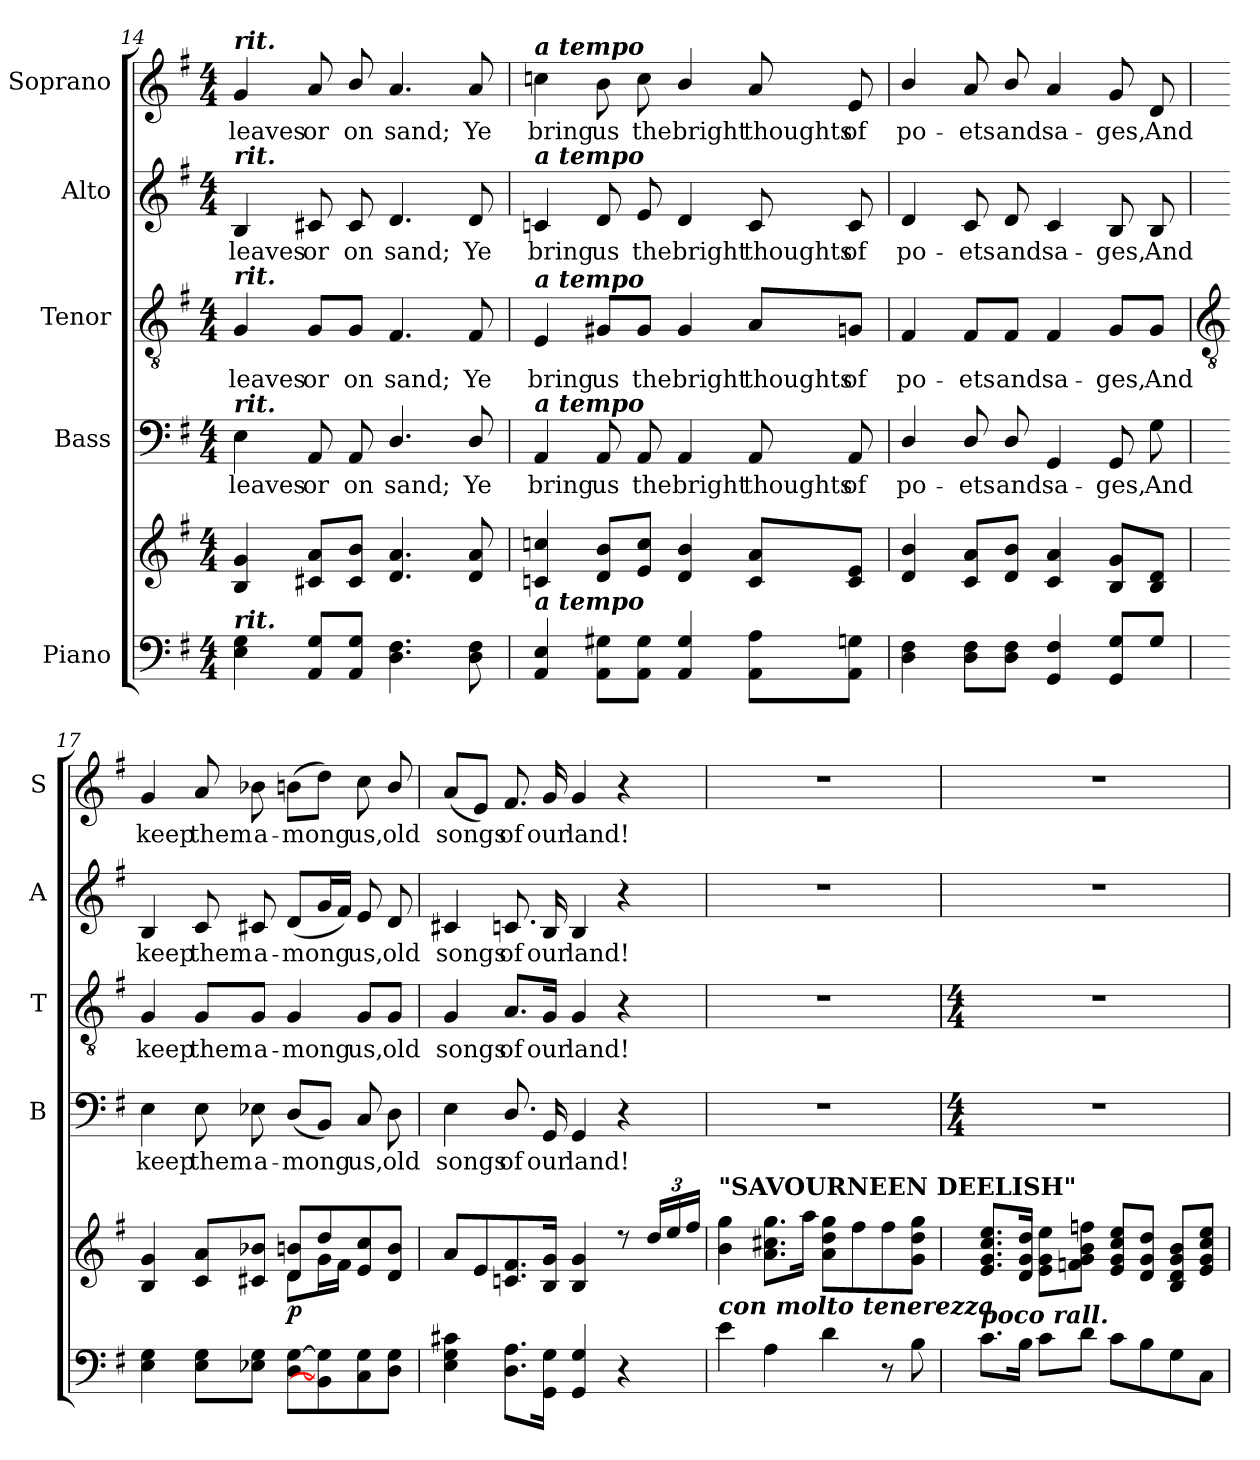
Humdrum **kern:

**kern	**kern	**dynam	**kern	**text	**kern	**text	**kern	**text	**kern	**text
*part5	*part5	*part5	*part4	*part4	*part3	*part3	*part2	*part2	*part1	*part1
*staff6	*staff5	*staff5/6	*staff4	*staff4	*staff3	*staff3	*staff2	*staff2	*staff1	*staff1
*I"Piano	*	*	*I"Bass	*	*I"Tenor	*	*I"Alto	*	*I"Soprano	*
*	*	*	*I'B	*	*I'T	*	*I'A	*	*I'S	*
!!LO:LB:g=z
*clefF4	*clefG2	*	*clefF4	*	*clefGv2	*	*clefG2	*	*clefG2	*
*k[f#]	*k[f#]	*	*k[f#]	*	*k[f#]	*	*k[f#]	*	*k[f#]	*
*G:	*G:	*	*G:	*	*G:	*	*G:	*	*G:	*
*M4/4	*M4/4	*	*M4/4	*	*M4/4	*	*M4/4	*	*M4/4	*
=14	=14	=14	=14	=14	=14	=14	=14	=14	=14	=14
!	!	!	!	!	!	!	!	!	!LO:TX:a:Bi:t=rit.	!
!	!	!	!	!	!	!	!LO:TX:a:Bi:t=rit.	!	!	!
!	!	!	!	!	!LO:TX:a:Bi:t=rit.	!	!	!	!	!
!	!	!	!LO:TX:a:Bi:t=rit.	!	!	!	!	!	!	!
!LO:TX:a:Bi:t=rit.	!	!	!	!	!	!	!	!	!	!
!	!	!	!	!LO:LY:b	!	!LO:LY:b	!	!LO:LY:b	!	!LO:LY:b
4E 4G	4B 4g	.	4E	leaves	4G	leaves	4B	leaves	4g	leaves
!	!	!	!	!LO:LY:b	!	!LO:LY:b	!	!LO:LY:b	!	!LO:LY:b
8AA 8GL	8c#X 8aL	.	8AA	or	8G/L	or	8c#X	or	8a	or
!	!	!	!	!LO:LY:b	!	!LO:LY:b	!	!LO:LY:b	!	!LO:LY:b
8AA/ 8G/J	8c#/ 8b/J	.	8AA/	on	8G/J	on	8c#/	on	8b/	on
!	!	!	!	!LO:LY:b	!	!LO:LY:b	!	!LO:LY:b	!	!LO:LY:b
4.D\ 4.F#\	4.d 4.a	.	4.D/	sand;	4.F#	sand;	4.d	sand;	4.a	sand;
!	!	!	!	!LO:LY:b	!	!LO:LY:b	!	!LO:LY:b	!	!LO:LY:b
8D\ 8F#\	8d 8a	.	8D/	Ye	8F#	Ye	8d	Ye	8a	Ye
=15	=15	=15	=15	=15	=15	=15	=15	=15	=15	=15
!	!	!	!	!	!	!	!	!	!LO:TX:a:Bi:t=a tempo	!
!	!	!	!	!	!	!	!LO:TX:a:Bi:t=a tempo	!	!	!
!	!	!	!	!	!LO:TX:a:Bi:t=a tempo	!	!	!	!	!
!	!	!	!LO:TX:a:Bi:t=a tempo	!	!	!	!	!	!	!
!LO:TX:a:Bi:t=a tempo	!	!	!	!	!	!	!	!	!	!
!	!	!	!	!LO:LY:b	!	!LO:LY:b	!	!LO:LY:b	!	!LO:LY:b
4AA 4E	4cn 4ccn	.	4AA	bring	4E	bring	4cn	bring	4ccn	bring
!	!	!	!	!LO:LY:b	!	!LO:LY:b	!	!LO:LY:b	!	!LO:LY:b
8AA 8G#XL	8d 8bL	.	8AA	us	8G#X/L	us	8d	us	8b	us
!	!	!	!	!LO:LY:b	!	!LO:LY:b	!	!LO:LY:b	!	!LO:LY:b
8AA 8G#J	8e 8ccJ	.	8AA	the	8G#/J	the	8e	the	8cc	the
!	!	!	!	!LO:LY:b	!	!LO:LY:b	!	!LO:LY:b	!	!LO:LY:b
4AA/ 4G#/	4d/ 4b/	.	4AA/	bright	4G#/	bright	4d/	bright	4b/	bright
!	!	!	!	!LO:LY:b	!	!LO:LY:b	!	!LO:LY:b	!	!LO:LY:b
8AA 8AL	8c 8aL	.	8AA	thoughts	8A/L	thoughts	8c	thoughts	8a	thoughts
!	!	!	!	!LO:LY:b	!	!LO:LY:b	!	!LO:LY:b	!	!LO:LY:b
8AA 8GnJ	8c 8eJ	.	8AA	of	8Gn/J	of	8c	of	8e	of
=16	=16	=16	=16	=16	=16	=16	=16	=16	=16	=16
!	!	!	!	!LO:LY:b	!	!LO:LY:b	!	!LO:LY:b	!	!LO:LY:b
4D\ 4F#\	4d/ 4b/	.	4D/	po-	4F#	po-	4d	po-	4b/	po-
!	!	!	!	!LO:LY:b	!	!LO:LY:b	!	!LO:LY:b	!	!LO:LY:b
8D\ 8F#\L	8c 8aL	.	8D/	-ets	8F#/L	-ets	8c	-ets	8a	-ets
!	!	!	!	!LO:LY:b	!	!LO:LY:b	!	!LO:LY:b	!	!LO:LY:b
8D\ 8F#\J	8d/ 8b/J	.	8D/	and	8F#/J	and	8d	and	8b/	and
!	!	!	!	!LO:LY:b	!	!LO:LY:b	!	!LO:LY:b	!	!LO:LY:b
4GG 4F#	4c 4a	.	4GG	sa-	4F#	sa-	4c	sa-	4a	sa-
!	!	!	!	!LO:LY:b	!	!LO:LY:b	!	!LO:LY:b	!	!LO:LY:b
8GG 8GL	8B 8gL	.	8GG	-ges,	8G/L	-ges,	8B	-ges,	8g	-ges,
!	!	!	!	!LO:LY:b	!	!LO:LY:b	!	!LO:LY:b	!	!LO:LY:b
8GJ	8B 8dJ	.	8G	And	8G/J	And	8B	And	8d	And
!!LO:LB:g=z
=17	=17	=17	=17	=17	=17	=17	=17	=17	=17	=17
*	*	*	*	*	*clefGv2	*	*	*	*	*
*	*^	*	*	*	*	*	*	*	*	*
!	!	!	!	!	!LO:LY:b	!	!LO:LY:b	!	!LO:LY:b	!	!LO:LY:b
4E 4G	4B 4g	2ryy	.	4E	keep	4G	keep	4B	keep	4g	keep
!	!	!	!	!	!LO:LY:b	!	!LO:LY:b	!	!LO:LY:b	!	!LO:LY:b
8E 8GL	8c 8aL	.	.	8E	them	8G/L	them	8c	them	8a	them
!	!	!	!	!	!LO:LY:b	!	!LO:LY:b	!	!LO:LY:b	!	!LO:LY:b
8E-X 8GJ	8c#X 8b-XJ	.	.	8E-X	a-	8G/J	a-	8c#X	a-	8b-X	a-
!	!	!	!LO:DY:b	!	!LO:LY:b	!	!LO:LY:b	!	!LO:LY:b	!	!LO:LY:b
[8D [8GL	8d 8bnL	8d\L	p	(<8DL	-mong	4G	-mong	(<8dL	-mong	(>8bnL	-mong
8BB] 8G]	8dd	16g\L	.	8BBJ)	.	.	.	16gL	.	8ddJ)	.
.	.	16f#\JJ	.	.	.	.	.	16f#JJ)	.	.	.
!	!	!	!	!	!LO:LY:b	!	!LO:LY:b	!	!LO:LY:b	!	!LO:LY:b
8C 8G	8e 8cc	4ryy	.	8C	us,	8G/L	us,	8e	us,	8cc	us,
!	!	!	!	!	!LO:LY:b	!	!LO:LY:b	!	!LO:LY:b	!	!LO:LY:b
8D 8GJ	8d/ 8b/J	.	.	8D	old	8G/J	old	8d	old	8b/	old
=18	=18	=18	=18	=18	=18	=18	=18	=18	=18	=18	=18
!	!	!	!	!	!LO:LY:b	!	!LO:LY:b	!	!LO:LY:b	!	!LO:LY:b
4E 4G 4c#X	8aL	1ryy	.	4E	songs	4G	songs	4c#X	songs	(<8aL	songs
.	8e	.	.	.	.	.	.	.	.	8eJ)	.
!	!	!	!	!	!LO:LY:b	!	!LO:LY:b	!	!LO:LY:b	!	!LO:LY:b
8.D\ 8.A\L	8.cn 8.f#	.	.	8.D/	of	8.A/L	of	8.cn	of	8.f#	of
!	!	!	!	!	!LO:LY:b	!	!LO:LY:b	!	!LO:LY:b	!	!LO:LY:b
16GG 16GJ	16B 16gJ	.	.	16GG	our	16G/Jk	our	16B	our	16g	our
!	!	!	!	!	!LO:LY:b	!	!LO:LY:b	!	!LO:LY:b	!	!LO:LY:b
4GG 4G	4B 4g	.	.	4GG	land!	4G	land!	4B	land!	4g	land!
4r	8r	.	.	4r	.	4r	.	4r	.	4r	.
.	24ddLL	.	.	.	.	.	.	.	.	.	.
.	24ee	.	.	.	.	.	.	.	.	.	.
.	24ff#JJ	.	.	.	.	.	.	.	.	.	.
*	*v	*v	*	*	*	*	*	*	*	*	*
=19	=19	=19	=19	=19	=19	=19	=19	=19	=19	=19
!	!LO:TX:a:B:t="SAVOURNEEN DEELISH"	!	!	!	!	!	!	!	!	!
!LO:TX:a:Bi:t=con molto tenerezza	!	!	!	!	!	!	!	!	!	!
4e	4b 4gg	.	1r	.	1r	.	1r	.	1r	.
4A	8.a 8.cc#X 8.ggL	.	.	.	.	.	.	.	.	.
.	16aaJ	.	.	.	.	.	.	.	.	.
4d	8a 8dd 8ggL	.	.	.	.	.	.	.	.	.
.	8ff#	.	.	.	.	.	.	.	.	.
8r	8ff#	.	.	.	.	.	.	.	.	.
8B	8g 8dd 8ggJ	.	.	.	.	.	.	.	.	.
!!LO:LB:g=z
=20	=20	=20	=20	=20	=20	=20	=20	=20	=20	=20
*	*	*	*M4/4	*	*M4/4	*	*	*	*	*
!LO:TX:a:Bi:t=poco rall.	!	!	!	!	!	!	!	!	!	!
8.cL	8.e 8.g 8.cc 8.eeL	.	1r	.	1r	.	1r	.	1r	.
16BJ	16d 16g 16ddJ	.	.	.	.	.	.	.	.	.
8cL	8e 8g 8eeL	.	.	.	.	.	.	.	.	.
8dJ	8fn 8g 8b 8ffnJ	.	.	.	.	.	.	.	.	.
8cL	8e 8g 8cc 8eeL	.	.	.	.	.	.	.	.	.
8B	8d 8g 8ddJ	.	.	.	.	.	.	.	.	.
8G	8B 8d 8g 8bL	.	.	.	.	.	.	.	.	.
8CJ	8e 8g 8cc 8eeJ	.	.	.	.	.	.	.	.	.
=	=	=	=	=	=	=	=	=	=	=
*-	*-	*-	*-	*-	*-	*-	*-	*-	*-	*-
